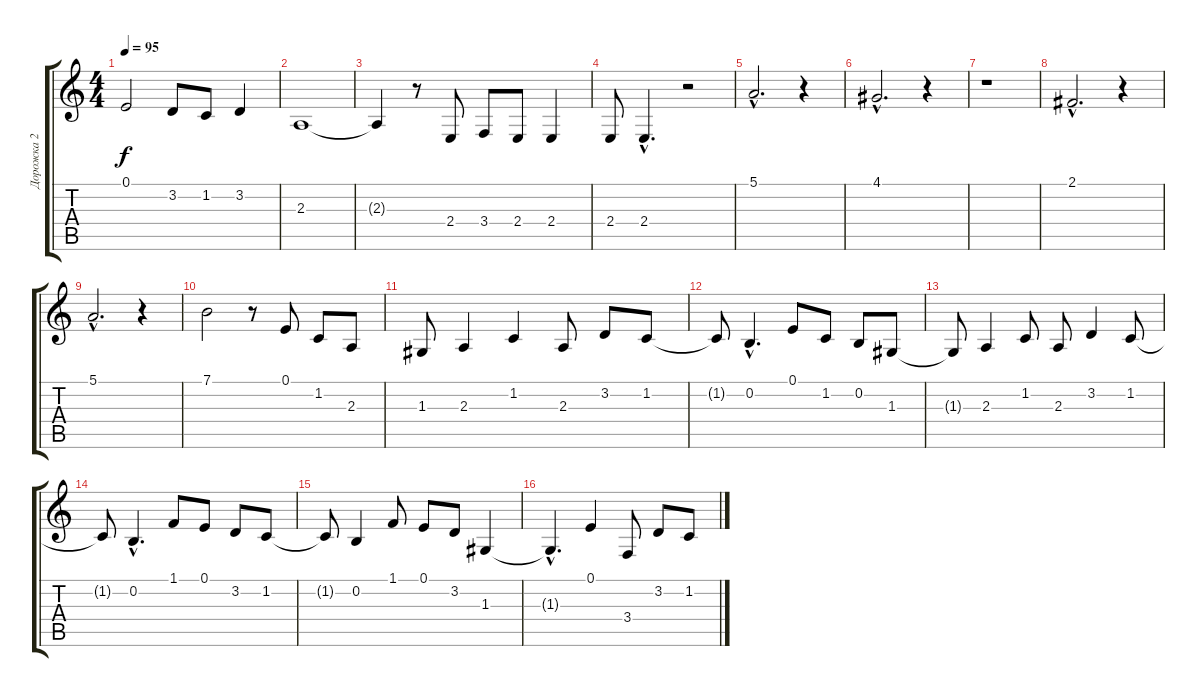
\track ("Дорожка 2" "Дорожка 2") {instrument violin}
\staff {score tabs}
\tuning (E4 B3 G3 D3 A2 E2) {hide}
\ts (4 4)
\tempo 95
\clef g2
\ks c
0.1{t}.2{dy f} 3.2.8 1.2.8 3.2.4 |
2.3.1 |
2.3{t}.4 r.8 2.4.8 3.4.8 2.4.8 2.4.4 |
2.4.8 2.4{hac}.4{d} r.2 |
5.1{hac}.2{d} r.4 |
4.1{hac}.2{d} r.4 |
r.1 |
2.1{hac}.2{d} r.4 |
5.1{hac}.2{d} r.4 |
7.1.2 r.8 0.1.8 1.2.8 2.3.8 |
1.3.8 2.3.4 1.2.4 2.3.8 3.2.8 1.2.8 |
1.2{t}.8 0.2{hac}.4{d} 0.1.8 1.2.8 0.2.8 1.3.8 |
1.3{t}.8 2.3.4 1.2.8 2.3.8 3.2.4 1.2.8 |
1.2{t}.8 0.2{hac}.4{d} 1.1.8 0.1.8 3.2.8 1.2.8 |
1.2{t}.8 0.2.4 1.1.8 0.1.8 3.2.8 1.3.4 |
1.3{hac t}.4{d} 0.1.4 3.4.8 3.2.8 1.2.8
